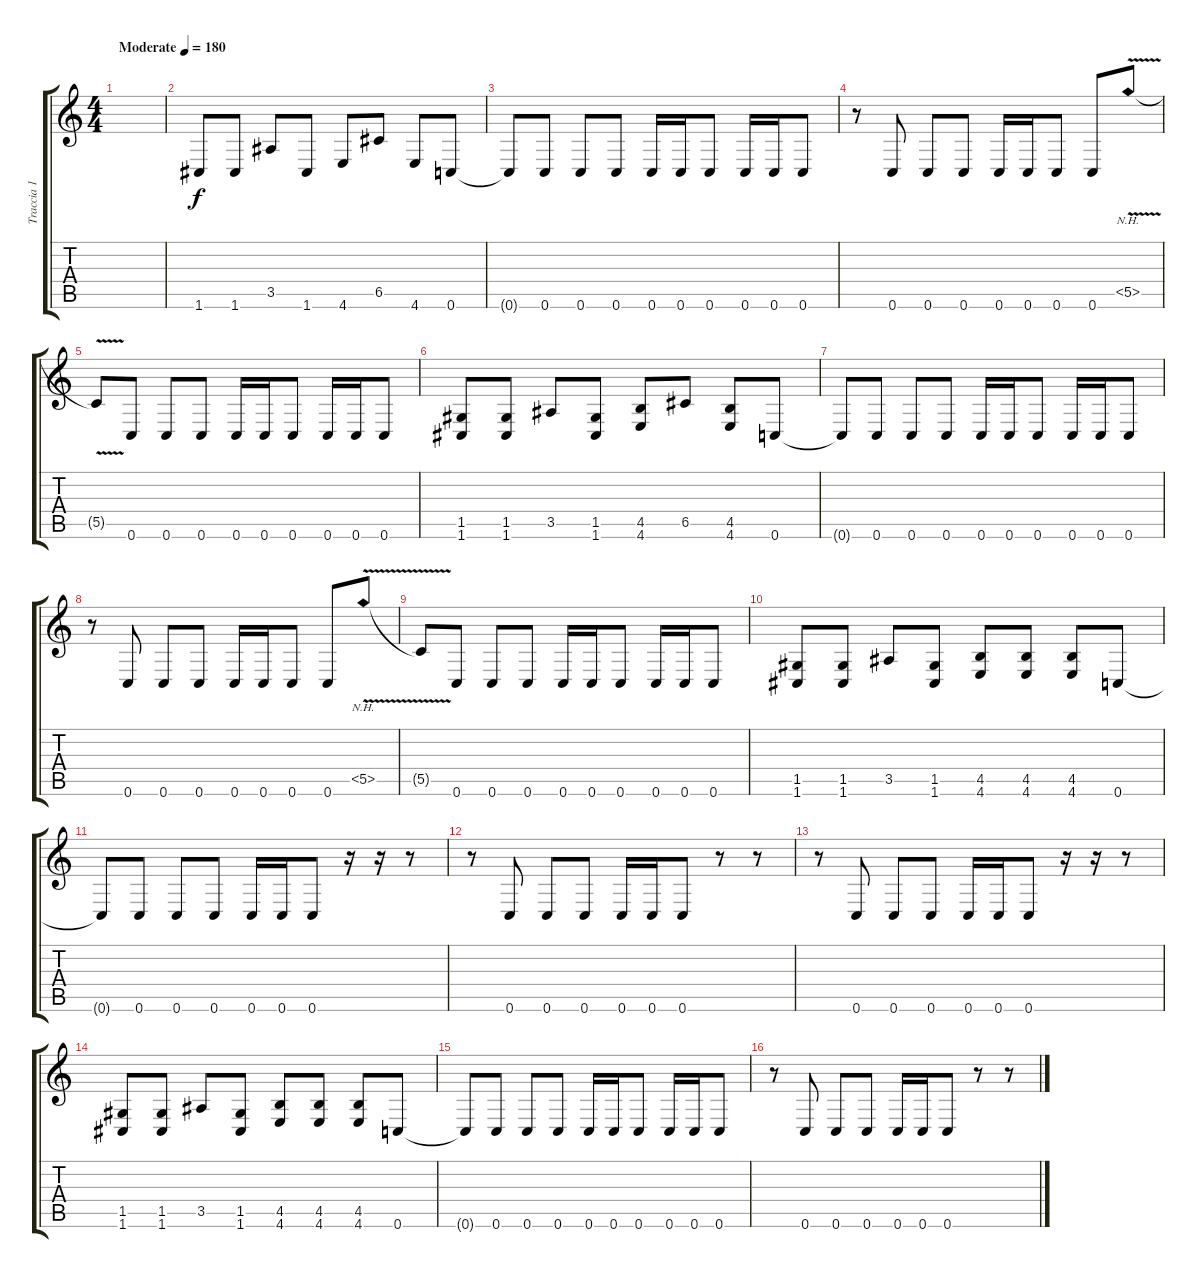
\track ("Traccia 1" "Traccia 1") {instrument distortionguitar}
\staff {score tabs}
\tuning (D4 A3 F3 C3 G2 C2) {hide}
\ts (4 4)
\tempo (180 "Moderate")
\clef g2
\ks c
|
1.6.8 1.6.8 3.5.8 1.6.8 4.6.8 6.5.8 4.6.8 0.6.8 |
0.6{t}.8 0.6.8 0.6.8 0.6.8 0.6.16 0.6.16 0.6.8 0.6.16 0.6.16 0.6.8 |
r.8 0.6.8 0.6.8 0.6.8 0.6.16 0.6.16 0.6.8 0.6.8 5.5{nh v}.8 |
5.5{t}.8 0.6.8 0.6.8 0.6.8 0.6.16 0.6.16 0.6.8 0.6.16 0.6.16 0.6.8 |
(1.5 1.6).8 (1.5 1.6).8 3.5.8 (1.5 1.6).8 (4.5 4.6).8 6.5.8 (4.5 4.6).8 0.6.8 |
0.6{t}.8 0.6.8 0.6.8 0.6.8 0.6.16 0.6.16 0.6.8 0.6.16 0.6.16 0.6.8 |
r.8 0.6.8 0.6.8 0.6.8 0.6.16 0.6.16 0.6.8 0.6.8 5.5{nh v}.8 |
5.5{t}.8 0.6.8 0.6.8 0.6.8 0.6.16 0.6.16 0.6.8 0.6.16 0.6.16 0.6.8 |
(1.5 1.6).8 (1.5 1.6).8 3.5.8 (1.5 1.6).8 (4.5 4.6).8 (4.5 4.6).8 (4.5 4.6).8 0.6.8 |
0.6{t}.8 0.6.8 0.6.8 0.6.8 0.6.16 0.6.16 0.6.8 r.16 r.16 r.8 |
r.8 0.6.8 0.6.8 0.6.8 0.6.16 0.6.16 0.6.8 r.8 r.8 |
r.8 0.6.8 0.6.8 0.6.8 0.6.16 0.6.16 0.6.8 r.16 r.16 r.8 |
(1.5 1.6).8 (1.5 1.6).8 3.5.8 (1.5 1.6).8 (4.5 4.6).8 (4.5 4.6).8 (4.5 4.6).8 0.6.8 |
0.6{t}.8 0.6.8 0.6.8 0.6.8 0.6.16 0.6.16 0.6.8 0.6.16 0.6.16 0.6.8 |
r.8 0.6.8 0.6.8 0.6.8 0.6.16 0.6.16 0.6.8 r.8 r.8
